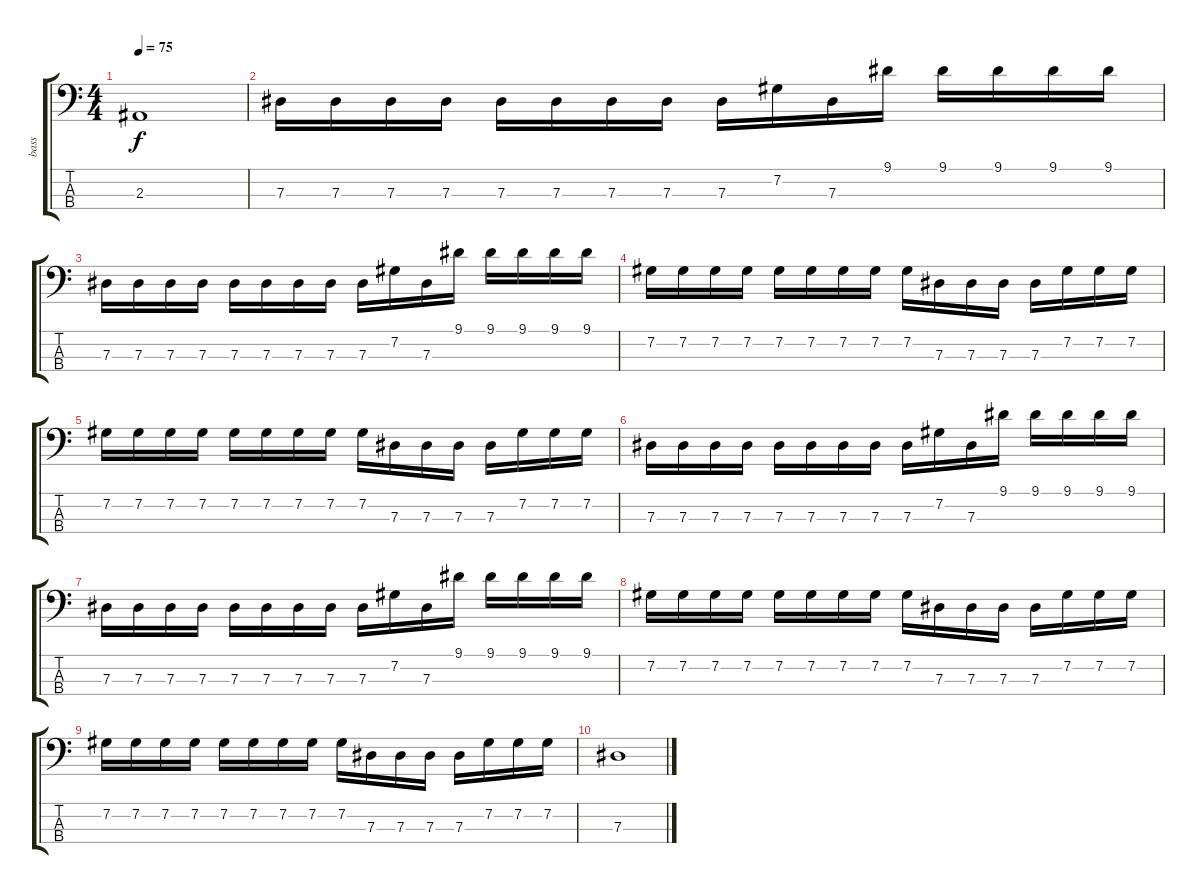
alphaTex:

\track ("bass" "bass") {instrument electricbassfinger}
\staff {score tabs}
\tuning (Gb2 Db2 Ab1 Eb1) {hide}
\ts (4 4)
\tempo 75
\clef f4
\ks c
2.3.1{dy f} |
7.3.16 7.3.16 7.3.16 7.3.16 7.3.16 7.3.16 7.3.16 7.3.16 7.3.16 7.2.16 7.3.16 9.1.16 9.1.16 9.1.16 9.1.16 9.1.16 |
7.3.16 7.3.16 7.3.16 7.3.16 7.3.16 7.3.16 7.3.16 7.3.16 7.3.16 7.2.16 7.3.16 9.1.16 9.1.16 9.1.16 9.1.16 9.1.16 |
7.2.16 7.2.16 7.2.16 7.2.16 7.2.16 7.2.16 7.2.16 7.2.16 7.2.16 7.3.16 7.3.16 7.3.16 7.3.16 7.2.16 7.2.16 7.2.16 |
7.2.16 7.2.16 7.2.16 7.2.16 7.2.16 7.2.16 7.2.16 7.2.16 7.2.16 7.3.16 7.3.16 7.3.16 7.3.16 7.2.16 7.2.16 7.2.16 |
7.3.16 7.3.16 7.3.16 7.3.16 7.3.16 7.3.16 7.3.16 7.3.16 7.3.16 7.2.16 7.3.16 9.1.16 9.1.16 9.1.16 9.1.16 9.1.16 |
7.3.16 7.3.16 7.3.16 7.3.16 7.3.16 7.3.16 7.3.16 7.3.16 7.3.16 7.2.16 7.3.16 9.1.16 9.1.16 9.1.16 9.1.16 9.1.16 |
7.2.16 7.2.16 7.2.16 7.2.16 7.2.16 7.2.16 7.2.16 7.2.16 7.2.16 7.3.16 7.3.16 7.3.16 7.3.16 7.2.16 7.2.16 7.2.16 |
7.2.16 7.2.16 7.2.16 7.2.16 7.2.16 7.2.16 7.2.16 7.2.16 7.2.16 7.3.16 7.3.16 7.3.16 7.3.16 7.2.16 7.2.16 7.2.16 |
7.3.1
